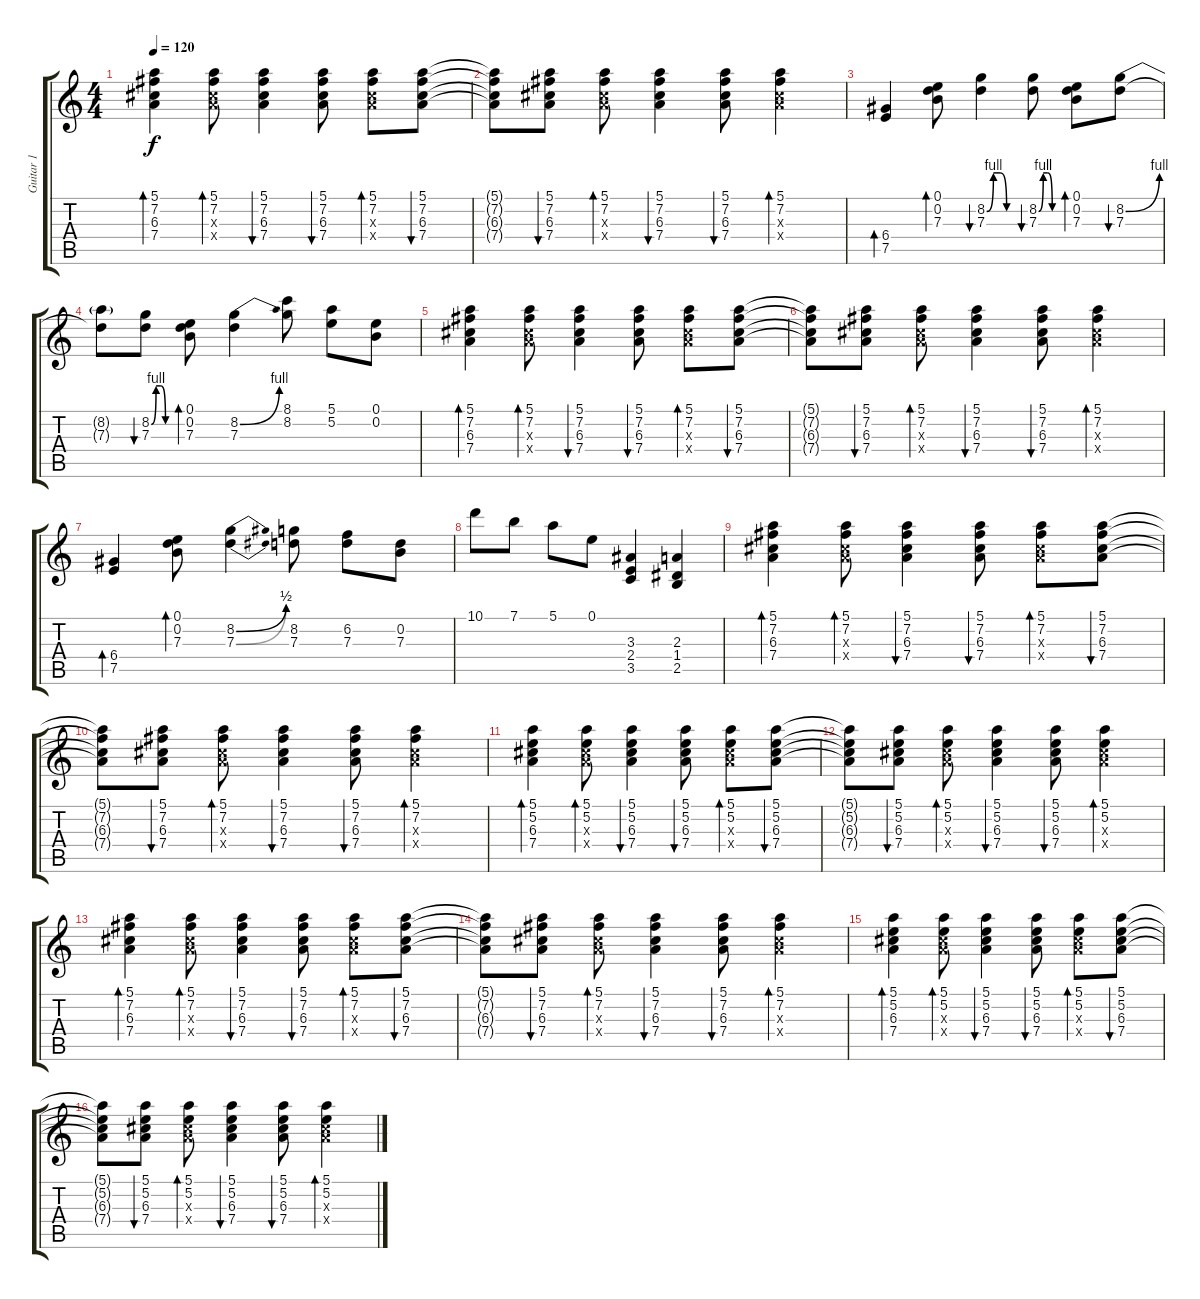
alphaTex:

\track ("Guitar 1" "Guitar 1") {instrument acousticguitarsteel}
\staff {score tabs}
\tuning (E4 B3 G3 D3 A2 E2) {hide}
\ts (4 4)
\tempo 120
\clef g2
\ks c
(5.1 7.2 6.3 7.4).4{bd 60 dy f} (5.1 7.2 6.3{x} 7.4{x}).8{bd 60} (5.1 7.2 6.3 7.4).4{bu 60} (5.1 7.2 6.3 7.4).8{bu 60} (5.1 7.2 6.3{x} 7.4{x}).8{bd 60} (5.1 7.2 6.3 7.4).8{bu 60} |
(5.1{t} 7.2{t} 6.3{t} 7.4{t}).8 (5.1 7.2 6.3 7.4).8{bu 60} (5.1 7.2 6.3{x} 7.4{x}).8{bd 60} (5.1 7.2 6.3 7.4).4{bu 60} (5.1 7.2 6.3 7.4).8{bu 60} (5.1 7.2 6.3{x} 7.4{x}).4{bd 60} |
(6.4 7.5).4{bd 60} (0.1 0.2 7.3).8{bd 60} (8.2{be (custom 0 0 15 4 30 4 45 0 60 0)} 7.3).4{bu 60} (8.2{be (custom 0 0 15 4 30 4 45 0 60 0)} 7.3).8{bu 60} (0.1 0.2 7.3).8{bd 60} (8.2{be (bend 0 0 60 4)} 7.3).8{bu 60} |
(8.2{t} 7.3{t}).8 (8.2{be (custom 0 0 15 4 30 4 45 0 60 0)} 7.3).8{bu 60} (0.1 0.2 7.3).8{bd 60} (8.2{be (bend 0 0 60 4)} 7.3).4 (8.1 8.2).8 (5.1 5.2).8 (0.1 0.2).8 |
(5.1 7.2 6.3 7.4).4{bd 60} (5.1 7.2 6.3{x} 7.4{x}).8{bd 60} (5.1 7.2 6.3 7.4).4{bu 60} (5.1 7.2 6.3 7.4).8{bu 60} (5.1 7.2 6.3{x} 7.4{x}).8{bd 60} (5.1 7.2 6.3 7.4).8{bu 60} |
(5.1{t} 7.2{t} 6.3{t} 7.4{t}).8 (5.1 7.2 6.3 7.4).8{bu 60} (5.1 7.2 6.3{x} 7.4{x}).8{bd 60} (5.1 7.2 6.3 7.4).4{bu 60} (5.1 7.2 6.3 7.4).8{bu 60} (5.1 7.2 6.3{x} 7.4{x}).4{bd 60} |
(6.4 7.5).4{bd 60} (0.1 0.2 7.3).8{bd 60} (8.2{be (bend 0 0 60 2)} 7.3{be (bend 0 0 60 2)}).4 (8.2 7.3).8 (6.2 7.3).8 (0.2 7.3).8 |
10.1.8 7.1.8 5.1.8 0.1.8 (3.3 2.4 3.5).4 (2.3 1.4 2.5).4 |
(5.1 7.2 6.3 7.4).4{bd 60} (5.1 7.2 6.3{x} 7.4{x}).8{bd 60} (5.1 7.2 6.3 7.4).4{bu 60} (5.1 7.2 6.3 7.4).8{bu 60} (5.1 7.2 6.3{x} 7.4{x}).8{bd 60} (5.1 7.2 6.3 7.4).8{bu 60} |
(5.1{t} 7.2{t} 6.3{t} 7.4{t}).8 (5.1 7.2 6.3 7.4).8{bu 60} (5.1 7.2 6.3{x} 7.4{x}).8{bd 60} (5.1 7.2 6.3 7.4).4{bu 60} (5.1 7.2 6.3 7.4).8{bu 60} (5.1 7.2 6.3{x} 7.4{x}).4{bd 60} |
(5.1 5.2 6.3 7.4).4{bd 60} (5.1 5.2 6.3{x} 7.4{x}).8{bd 60} (5.1 5.2 6.3 7.4).4{bu 60} (5.1 5.2 6.3 7.4).8{bu 60} (5.1 5.2 6.3{x} 7.4{x}).8{bd 60} (5.1 5.2 6.3 7.4).8{bu 60} |
(5.1{t} 5.2{t} 6.3{t} 7.4{t}).8 (5.1 5.2 6.3 7.4).8{bu 60} (5.1 5.2 6.3{x} 7.4{x}).8{bd 60} (5.1 5.2 6.3 7.4).4{bu 60} (5.1 5.2 6.3 7.4).8{bu 60} (5.1 5.2 6.3{x} 7.4{x}).4{bd 60} |
(5.1 7.2 6.3 7.4).4{bd 60} (5.1 7.2 6.3{x} 7.4{x}).8{bd 60} (5.1 7.2 6.3 7.4).4{bu 60} (5.1 7.2 6.3 7.4).8{bu 60} (5.1 7.2 6.3{x} 7.4{x}).8{bd 60} (5.1 7.2 6.3 7.4).8{bu 60} |
(5.1{t} 7.2{t} 6.3{t} 7.4{t}).8 (5.1 7.2 6.3 7.4).8{bu 60} (5.1 7.2 6.3{x} 7.4{x}).8{bd 60} (5.1 7.2 6.3 7.4).4{bu 60} (5.1 7.2 6.3 7.4).8{bu 60} (5.1 7.2 6.3{x} 7.4{x}).4{bd 60} |
(5.1 5.2 6.3 7.4).4{bd 60} (5.1 5.2 6.3{x} 7.4{x}).8{bd 60} (5.1 5.2 6.3 7.4).4{bu 60} (5.1 5.2 6.3 7.4).8{bu 60} (5.1 5.2 6.3{x} 7.4{x}).8{bd 60} (5.1 5.2 6.3 7.4).8{bu 60} |
(5.1{t} 5.2{t} 6.3{t} 7.4{t}).8 (5.1 5.2 6.3 7.4).8{bu 60} (5.1 5.2 6.3{x} 7.4{x}).8{bd 60} (5.1 5.2 6.3 7.4).4{bu 60} (5.1 5.2 6.3 7.4).8{bu 60} (5.1 5.2 6.3{x} 7.4{x}).4{bd 60}
